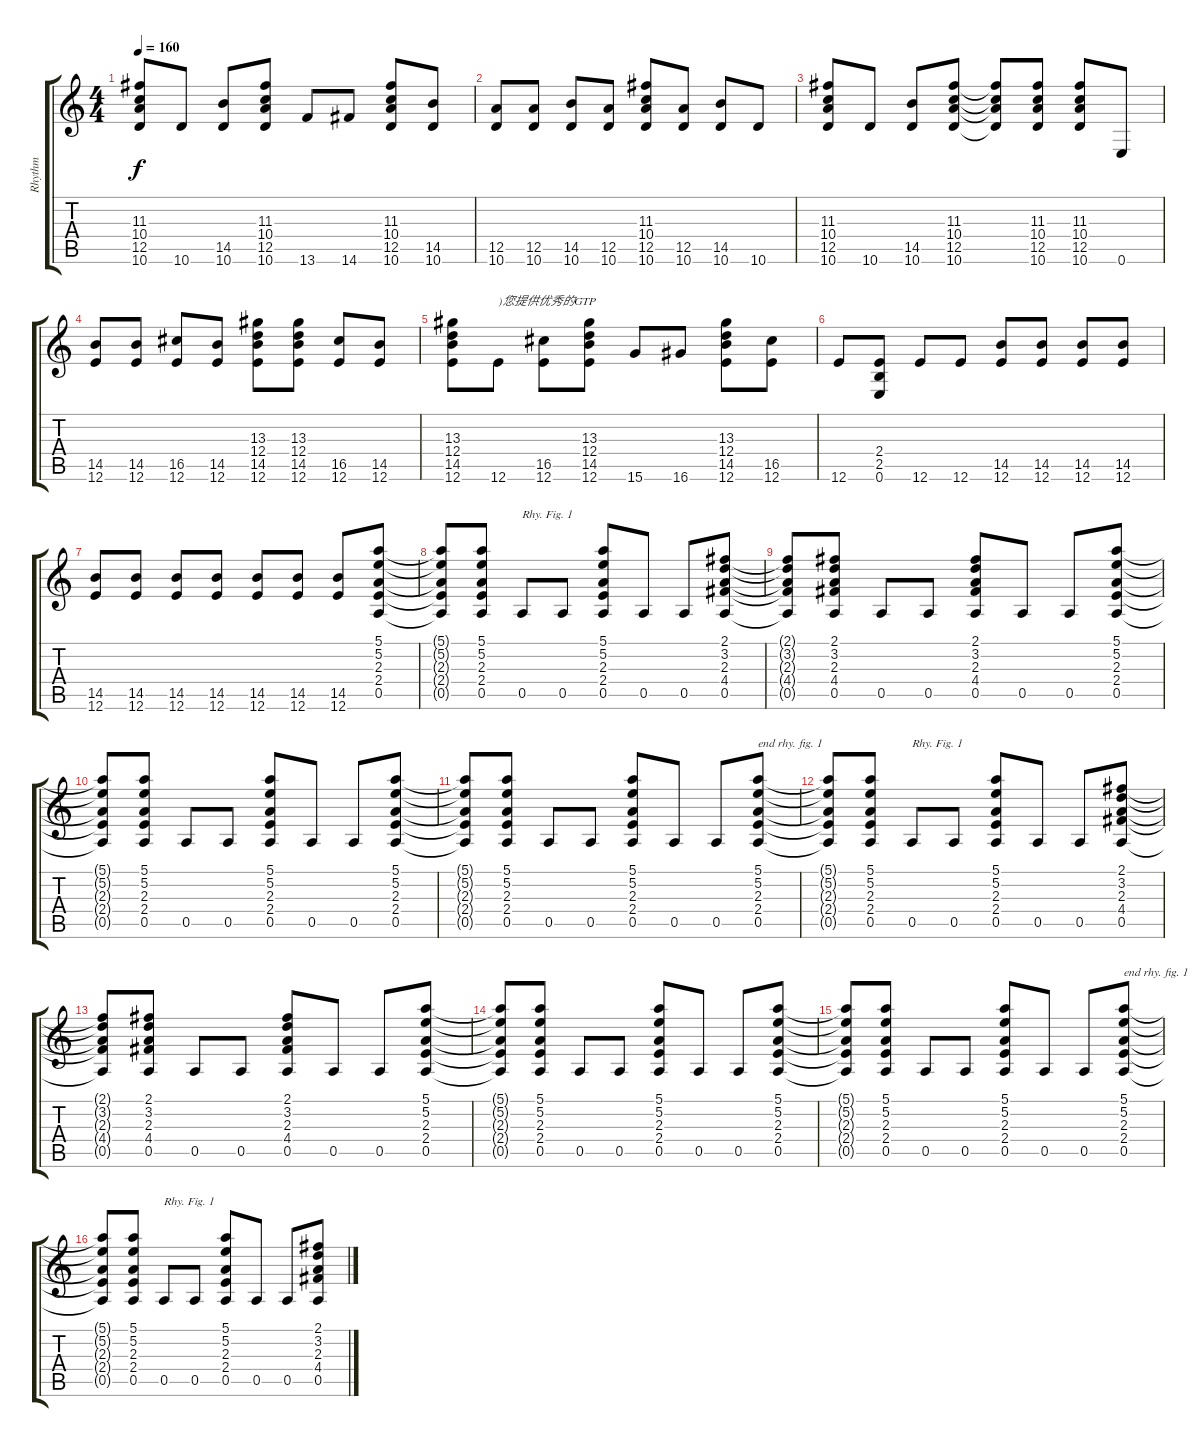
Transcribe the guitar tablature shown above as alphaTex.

\track ("Rhythm" "Rhythm") {instrument overdrivenguitar}
\staff {score tabs}
\tuning (E4 B3 G3 D3 A2 E2) {hide}
\ts (4 4)
\tempo 160
\clef g2
\ks c
(11.3 10.4 12.5 10.6).8{dy f} 10.6.8 (14.5 10.6).8 (11.3 10.4 12.5 10.6).8 13.6.8 14.6.8 (11.3 10.4 12.5 10.6).8 (14.5 10.6).8 |
(12.5 10.6).8 (12.5 10.6).8 (14.5 10.6).8 (12.5 10.6).8 (11.3 10.4 12.5 10.6).8 (12.5 10.6).8 (14.5 10.6).8 10.6.8 |
(11.3 10.4 12.5 10.6).8 10.6.8 (14.5 10.6).8 (11.3 10.4 12.5 10.6).8 (11.3{t} 10.4{t} 12.5{t} 10.6{t}).8 (11.3 10.4 12.5 10.6).8 (11.3 10.4 12.5 10.6).8 0.6.8 |
(14.5 12.6).8 (14.5 12.6).8 (16.5 12.6).8 (14.5 12.6).8 (13.3 12.4 14.5 12.6).8 (13.3 12.4 14.5 12.6).8 (16.5 12.6).8 (14.5 12.6).8 |
(13.3 12.4 14.5 12.6).8 12.6.8{txt ")您提供优秀的GTP"} (16.5 12.6).8 (13.3 12.4 14.5 12.6).8 15.6.8 16.6.8 (13.3 12.4 14.5 12.6).8 (16.5 12.6).8 |
12.6.8 (2.4 2.5 0.6).8 12.6.8 12.6.8 (14.5 12.6).8 (14.5 12.6).8 (14.5 12.6).8 (14.5 12.6).8 |
(14.5 12.6).8 (14.5 12.6).8 (14.5 12.6).8 (14.5 12.6).8 (14.5 12.6).8 (14.5 12.6).8 (14.5 12.6).8 (5.1 5.2 2.3 2.4 0.5).8 |
(5.1{t} 5.2{t} 2.3{t} 2.4{t} 0.5{t}).8 (5.1 5.2 2.3 2.4 0.5).8 0.5.8{txt "Rhy. Fig. 1"} 0.5.8 (5.1 5.2 2.3 2.4 0.5).8 0.5.8 0.5.8 (2.1 3.2 2.3 4.4 0.5).8 |
(2.1{t} 3.2{t} 2.3{t} 4.4{t} 0.5{t}).8 (2.1 3.2 2.3 4.4 0.5).8 0.5.8 0.5.8 (2.1 3.2 2.3 4.4 0.5).8 0.5.8 0.5.8 (5.1 5.2 2.3 2.4 0.5).8 |
(5.1{t} 5.2{t} 2.3{t} 2.4{t} 0.5{t}).8 (5.1 5.2 2.3 2.4 0.5).8 0.5.8 0.5.8 (5.1 5.2 2.3 2.4 0.5).8 0.5.8 0.5.8 (5.1 5.2 2.3 2.4 0.5).8 |
(5.1{t} 5.2{t} 2.3{t} 2.4{t} 0.5{t}).8 (5.1 5.2 2.3 2.4 0.5).8 0.5.8 0.5.8 (5.1 5.2 2.3 2.4 0.5).8 0.5.8 0.5.8 (5.1 5.2 2.3 2.4 0.5).8{txt "end rhy. fig. 1"} |
(5.1{t} 5.2{t} 2.3{t} 2.4{t} 0.5{t}).8 (5.1 5.2 2.3 2.4 0.5).8 0.5.8{txt "Rhy. Fig. 1"} 0.5.8 (5.1 5.2 2.3 2.4 0.5).8 0.5.8 0.5.8 (2.1 3.2 2.3 4.4 0.5).8 |
(2.1{t} 3.2{t} 2.3{t} 4.4{t} 0.5{t}).8 (2.1 3.2 2.3 4.4 0.5).8 0.5.8 0.5.8 (2.1 3.2 2.3 4.4 0.5).8 0.5.8 0.5.8 (5.1 5.2 2.3 2.4 0.5).8 |
(5.1{t} 5.2{t} 2.3{t} 2.4{t} 0.5{t}).8 (5.1 5.2 2.3 2.4 0.5).8 0.5.8 0.5.8 (5.1 5.2 2.3 2.4 0.5).8 0.5.8 0.5.8 (5.1 5.2 2.3 2.4 0.5).8 |
(5.1{t} 5.2{t} 2.3{t} 2.4{t} 0.5{t}).8 (5.1 5.2 2.3 2.4 0.5).8 0.5.8 0.5.8 (5.1 5.2 2.3 2.4 0.5).8 0.5.8 0.5.8 (5.1 5.2 2.3 2.4 0.5).8{txt "end rhy. fig. 1"} |
(5.1{t} 5.2{t} 2.3{t} 2.4{t} 0.5{t}).8 (5.1 5.2 2.3 2.4 0.5).8 0.5.8{txt "Rhy. Fig. 1"} 0.5.8 (5.1 5.2 2.3 2.4 0.5).8 0.5.8 0.5.8 (2.1 3.2 2.3 4.4 0.5).8
